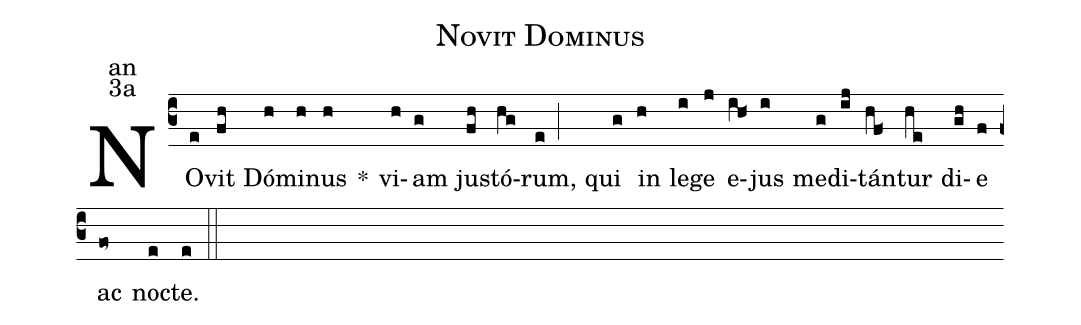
name:Novit Dominus;
office-part:an;
mode:3a;
%%
(c3)NO(e)vit(fh) Dó(h)mi(h)nus(h) *() vi(h)am(g) ju(fh)stó(hg)rum,(e;) qui(g) in(h) le(i)ge(j) e(ih<)jus(i) me(g)di(ij)tán(hf<)tur(he) di(gh)e(f) ac(fo~) no(e)cte.(e::)
